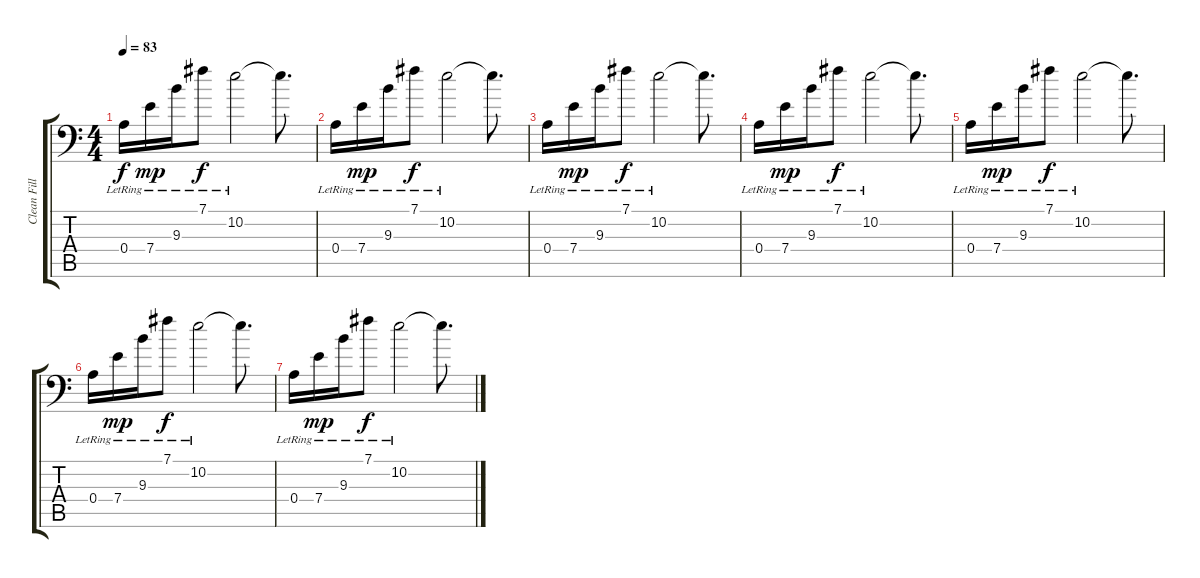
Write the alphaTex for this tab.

\track ("Clean Fill-Ins" "Clean Fill") {instrument electricguitarclean}
\staff {score tabs}
\tuning (B3 Gb3 D3 A2 E2 A1) {hide}
\ts (4 4)
\tempo 83
\clef f4
\ks c
0.4{lr}.16{dy f} 7.4{lr}.16{dy mp} 9.3{lr}.16 7.1{lr}.8{dy f} 10.2{lr}.2 10.2{t}.8{d} |
0.4{lr}.16 7.4{lr}.16{dy mp} 9.3{lr}.16 7.1{lr}.8{dy f} 10.2{lr}.2 10.2{t}.8{d} |
0.4{lr}.16 7.4{lr}.16{dy mp} 9.3{lr}.16 7.1{lr}.8{dy f} 10.2{lr}.2 10.2{t}.8{d} |
0.4{lr}.16 7.4{lr}.16{dy mp} 9.3{lr}.16 7.1{lr}.8{dy f} 10.2{lr}.2 10.2{t}.8{d} |
0.4{lr}.16 7.4{lr}.16{dy mp} 9.3{lr}.16 7.1{lr}.8{dy f} 10.2{lr}.2 10.2{t}.8{d} |
0.4{lr}.16 7.4{lr}.16{dy mp} 9.3{lr}.16 7.1{lr}.8{dy f} 10.2{lr}.2 10.2{t}.8{d} |
0.4{lr}.16 7.4{lr}.16{dy mp} 9.3{lr}.16 7.1{lr}.8{dy f} 10.2{lr}.2 10.2{t}.8{d}
